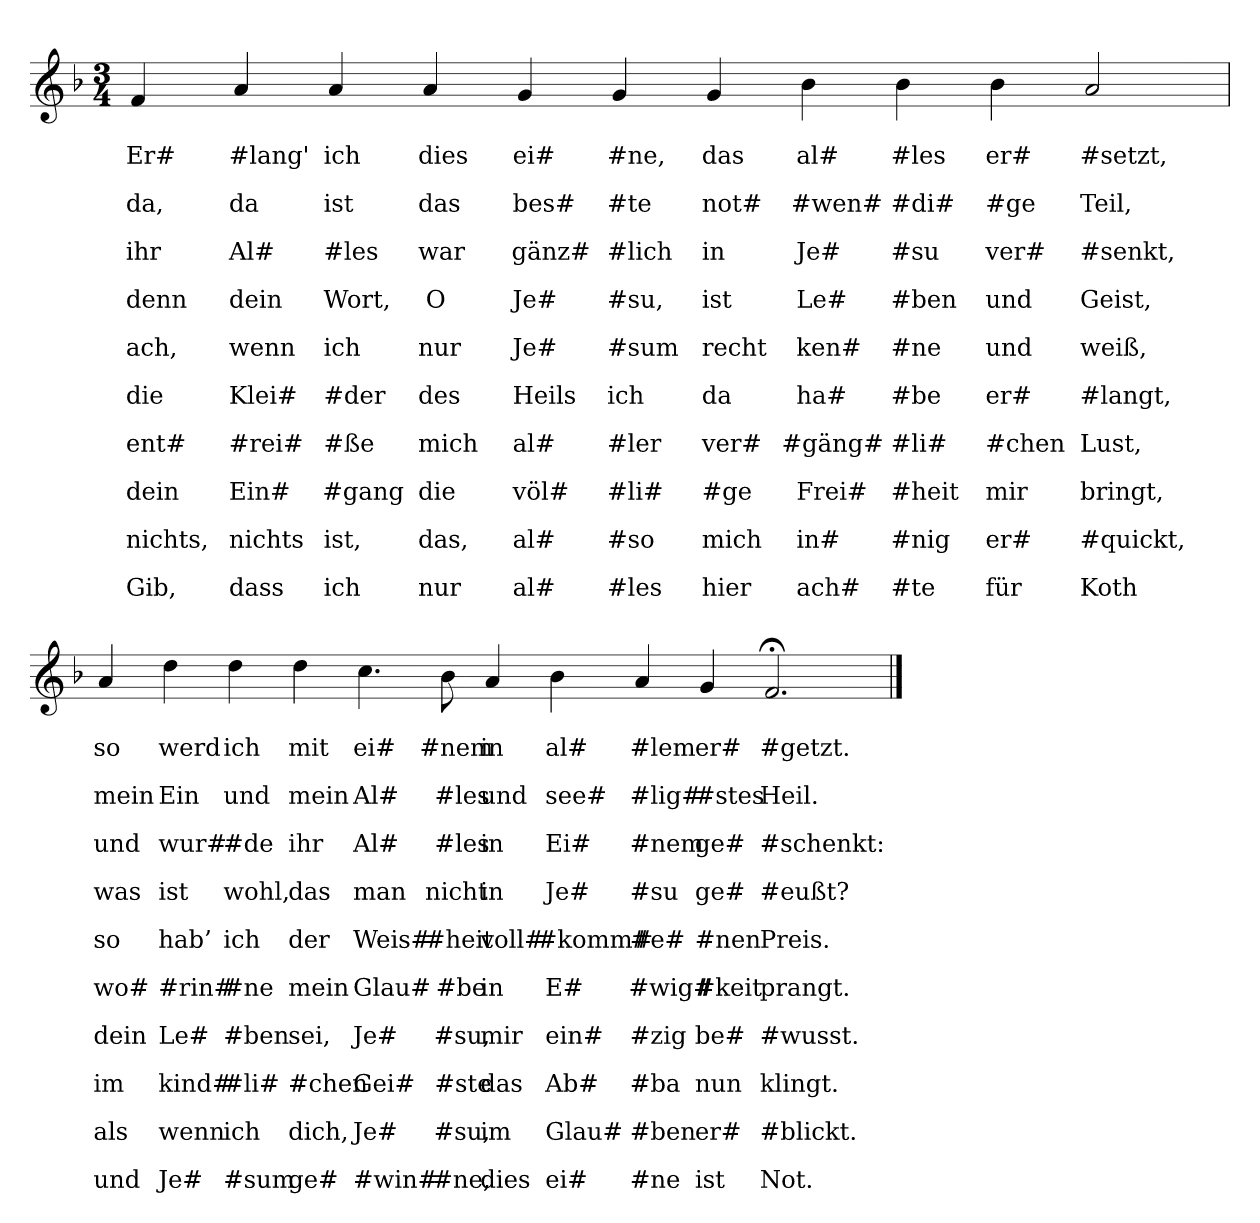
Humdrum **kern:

**kern	**text	**text	**text	**text	**text	**text	**text	**text	**text	**text	**text	**text	**text	**text	**text	**text	**text	**text	**text	**text
*part1	*part1	*part1	*part1	*part1	*part1	*part1	*part1	*part1	*part1	*part1	*part1	*part1	*part1	*part1	*part1	*part1	*part1	*part1	*part1	*part1
*staff1	*staff1	*staff1	*staff1	*staff1	*staff1	*staff1	*staff1	*staff1	*staff1	*staff1	*staff1	*staff1	*staff1	*staff1	*staff1	*staff1	*staff1	*staff1	*staff1	*staff1
*clefG2	*	*	*	*	*	*	*	*	*	*	*	*	*	*	*	*	*	*	*	*
*k[b-]	*	*	*	*	*	*	*	*	*	*	*	*	*	*	*	*	*	*	*	*
*M3/4	*	*	*	*	*	*	*	*	*	*	*	*	*	*	*	*	*	*	*	*
=	=	=	=	=	=	=	=	=	=	=	=	=	=	=	=	=	=	=	=	=
4f	.	Er#	.	da,	.	ihr	.	denn	.	ach,	.	die	.	ent#	.	dein	.	nichts,	.	Gib,
4a	.	#lang'	.	da	.	Al#	.	dein	.	wenn	.	Klei#	.	#rei#	.	Ein#	.	nichts	.	dass
4a	.	ich	.	ist	.	#les	.	Wort,	.	ich	.	#der	.	#ße	.	#gang	.	ist,	.	ich
4a	.	dies	.	das	.	war	.	O	.	nur	.	des	.	mich	.	die	.	das,	.	nur
4g	.	ei#	.	bes#	.	gänz#	.	Je#	.	Je#	.	Heils	.	al#	.	völ#	.	al#	.	al#
4g	.	#ne,	.	#te	.	#lich	.	#su,	.	#sum	.	ich	.	#ler	.	#li#	.	#so	.	#les
4g	.	das	.	not#	.	in	.	ist	.	recht	.	da	.	ver#	.	#ge	.	mich	.	hier
4b-	.	al#	.	#wen#	.	Je#	.	Le#	.	ken#	.	ha#	.	#gäng#	.	Frei#	.	in#	.	ach#
4b-	.	#les	.	#di#	.	#su	.	#ben	.	#ne	.	#be	.	#li#	.	#heit	.	#nig	.	#te
4b-	.	er#	.	#ge	.	ver#	.	und	.	und	.	er#	.	#chen	.	mir	.	er#	.	für
2a	.	#setzt,	.	Teil,	.	#senkt,	.	Geist,	.	weiß,	.	#langt,	.	Lust,	.	bringt,	.	#quickt,	.	Koth
=	=	=	=	=	=	=	=	=	=	=	=	=	=	=	=	=	=	=	=	=
4a	.	so	.	mein	.	und	.	was	.	so	.	wo#	.	dein	.	im	.	als	.	und
4dd	.	werd	.	Ein	.	wur#	.	ist	.	hab’	.	#rin#	.	Le#	.	kind#	.	wenn	.	Je#
4dd	.	ich	.	und	.	#de	.	wohl,	.	ich	.	#ne	.	#ben	.	#li#	.	ich	.	#sum
4dd	.	mit	.	mein	.	ihr	.	das	.	der	.	mein	.	sei,	.	#chen	.	dich,	.	ge#
4.cc	.	ei#	.	Al#	.	Al#	.	man	.	Weis#	.	Glau#	.	Je#	.	Gei#	.	Je#	.	#win#
8b-	.	#nem	.	#les	.	#les	.	nicht	.	#heit	.	#be	.	#su,	.	#ste	.	#su,	.	#ne,
4a	.	in	.	und	.	in	.	in	.	voll#	.	in	.	mir	.	das	.	im	.	dies
4b-	.	al#	.	see#	.	Ei#	.	Je#	.	#komm#	.	E#	.	ein#	.	Ab#	.	Glau#	.	ei#
4a	.	#lem	.	#lig#	.	#nem	.	#su	.	#e#	.	#wig#	.	#zig	.	#ba	.	#ben	.	#ne
4g	.	er#	.	#stes	.	ge#	.	ge#	.	#nen	.	#keit	.	be#	.	nun	.	er#	.	ist
2.f;<	.	#getzt.	.	Heil.	.	#schenkt:	.	#eußt?	.	Preis.	.	prangt.	.	#wusst.	.	klingt.	.	#blickt.	.	Not.
==	==	==	==	==	==	==	==	==	==	==	==	==	==	==	==	==	==	==	==	==
*-	*-	*-	*-	*-	*-	*-	*-	*-	*-	*-	*-	*-	*-	*-	*-	*-	*-	*-	*-	*-
